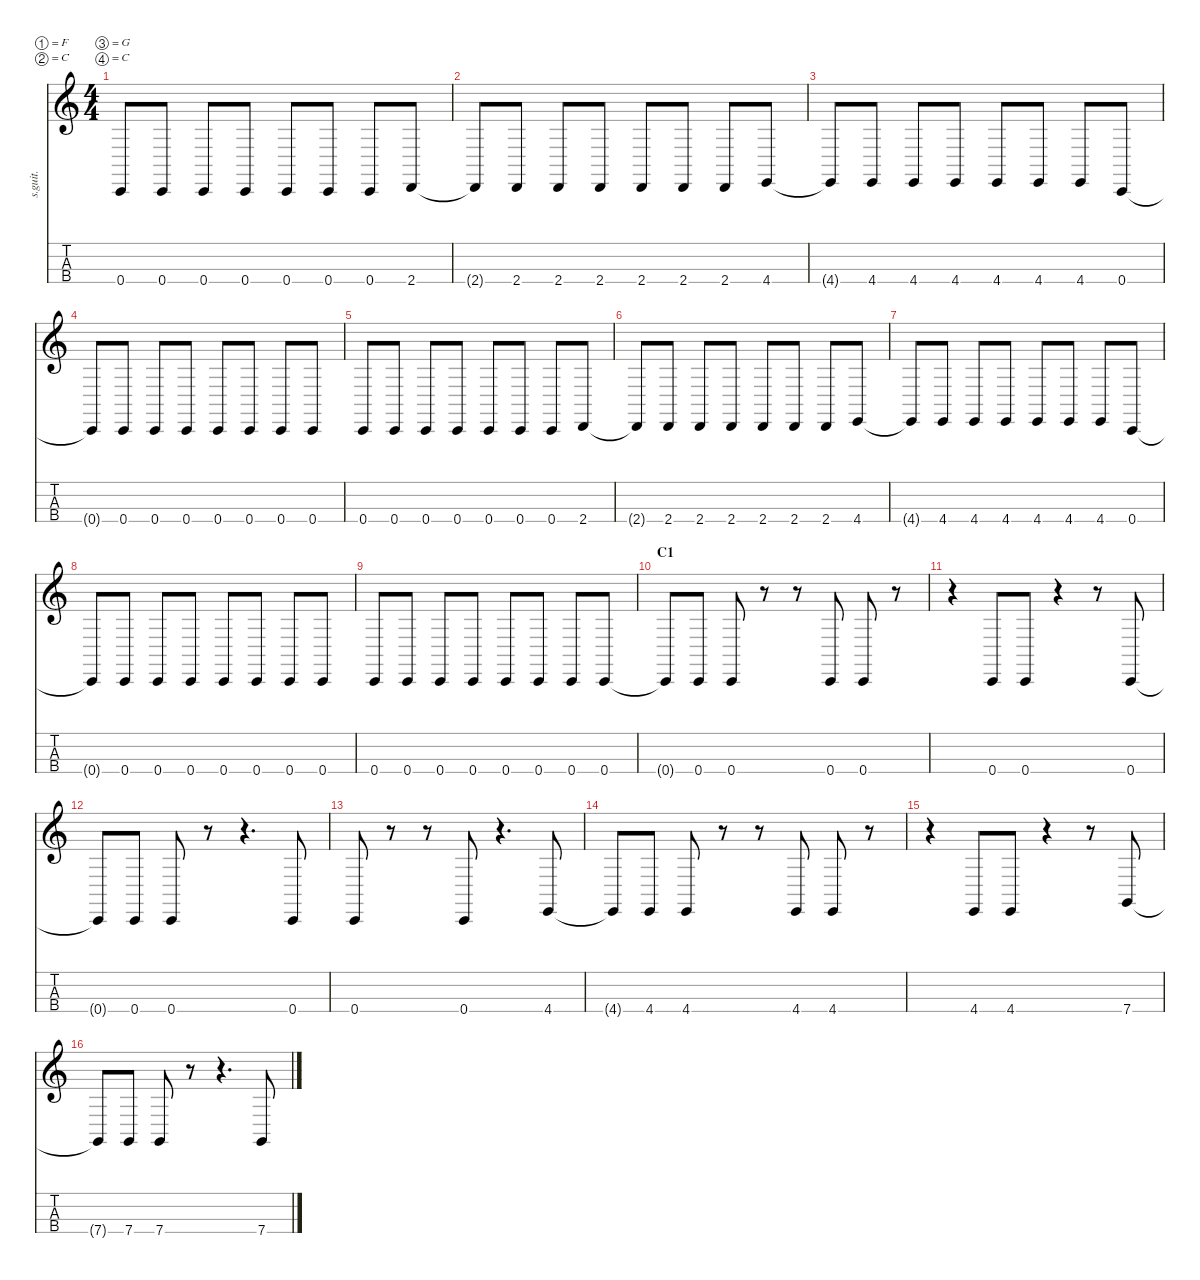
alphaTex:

\defaultSystemsLayout 4
\hideDynamics
\bracketExtendMode nobrackets
\track ("Basse" "s.guit.") {instrument electricbassfinger}
\staff {score tabs}
\tuning (F2 C2 G1 C1)
\ts (4 4)
\tempo (170 hide)
\clef g2
\ks c
0.4.8{lyrics (0 "") lyrics (1 "") lyrics (2 "") lyrics (3 "") lyrics (4 "") dy fff} 0.4.8{lyrics (0 "") lyrics (1 "") lyrics (2 "") lyrics (3 "") lyrics (4 "")} 0.4.8{lyrics (0 "") lyrics (1 "") lyrics (2 "") lyrics (3 "") lyrics (4 "")} 0.4.8{lyrics (0 "") lyrics (1 "") lyrics (2 "") lyrics (3 "") lyrics (4 "")} 0.4.8{lyrics (0 "") lyrics (1 "") lyrics (2 "") lyrics (3 "") lyrics (4 "")} 0.4.8{lyrics (0 "") lyrics (1 "") lyrics (2 "") lyrics (3 "") lyrics (4 "")} 0.4.8{lyrics (0 "") lyrics (1 "") lyrics (2 "") lyrics (3 "") lyrics (4 "")} 2.4.8{lyrics (0 "") lyrics (1 "") lyrics (2 "") lyrics (3 "") lyrics (4 "")} |
2.4{t}.8{lyrics (0 "") lyrics (1 "") lyrics (2 "") lyrics (3 "") lyrics (4 "") dy f} 2.4.8{lyrics (0 "") lyrics (1 "") lyrics (2 "") lyrics (3 "") lyrics (4 "") dy fff} 2.4.8{lyrics (0 "") lyrics (1 "") lyrics (2 "") lyrics (3 "") lyrics (4 "")} 2.4.8{lyrics (0 "") lyrics (1 "") lyrics (2 "") lyrics (3 "") lyrics (4 "")} 2.4.8{lyrics (0 "") lyrics (1 "") lyrics (2 "") lyrics (3 "") lyrics (4 "")} 2.4.8{lyrics (0 "") lyrics (1 "") lyrics (2 "") lyrics (3 "") lyrics (4 "")} 2.4.8{lyrics (0 "") lyrics (1 "") lyrics (2 "") lyrics (3 "") lyrics (4 "")} 4.4.8{lyrics (0 "") lyrics (1 "") lyrics (2 "") lyrics (3 "") lyrics (4 "")} |
4.4{t}.8{lyrics (0 "") lyrics (1 "") lyrics (2 "") lyrics (3 "") lyrics (4 "") dy f} 4.4.8{lyrics (0 "") lyrics (1 "") lyrics (2 "") lyrics (3 "") lyrics (4 "") dy fff} 4.4.8{lyrics (0 "") lyrics (1 "") lyrics (2 "") lyrics (3 "") lyrics (4 "")} 4.4.8{lyrics (0 "") lyrics (1 "") lyrics (2 "") lyrics (3 "") lyrics (4 "")} 4.4.8{lyrics (0 "") lyrics (1 "") lyrics (2 "") lyrics (3 "") lyrics (4 "")} 4.4.8{lyrics (0 "") lyrics (1 "") lyrics (2 "") lyrics (3 "") lyrics (4 "")} 4.4.8{lyrics (0 "") lyrics (1 "") lyrics (2 "") lyrics (3 "") lyrics (4 "")} 0.4.8{lyrics (0 "") lyrics (1 "") lyrics (2 "") lyrics (3 "") lyrics (4 "")} |
0.4{t}.8{lyrics (0 "") lyrics (1 "") lyrics (2 "") lyrics (3 "") lyrics (4 "") dy f} 0.4.8{lyrics (0 "") lyrics (1 "") lyrics (2 "") lyrics (3 "") lyrics (4 "") dy fff} 0.4.8{lyrics (0 "") lyrics (1 "") lyrics (2 "") lyrics (3 "") lyrics (4 "")} 0.4.8{lyrics (0 "") lyrics (1 "") lyrics (2 "") lyrics (3 "") lyrics (4 "")} 0.4.8{lyrics (0 "") lyrics (1 "") lyrics (2 "") lyrics (3 "") lyrics (4 "")} 0.4.8{lyrics (0 "") lyrics (1 "") lyrics (2 "") lyrics (3 "") lyrics (4 "")} 0.4.8{lyrics (0 "") lyrics (1 "") lyrics (2 "") lyrics (3 "") lyrics (4 "")} 0.4.8{lyrics (0 "") lyrics (1 "") lyrics (2 "") lyrics (3 "") lyrics (4 "")} |
0.4.8{lyrics (0 "") lyrics (1 "") lyrics (2 "") lyrics (3 "") lyrics (4 "")} 0.4.8{lyrics (0 "") lyrics (1 "") lyrics (2 "") lyrics (3 "") lyrics (4 "")} 0.4.8{lyrics (0 "") lyrics (1 "") lyrics (2 "") lyrics (3 "") lyrics (4 "")} 0.4.8{lyrics (0 "") lyrics (1 "") lyrics (2 "") lyrics (3 "") lyrics (4 "")} 0.4.8{lyrics (0 "") lyrics (1 "") lyrics (2 "") lyrics (3 "") lyrics (4 "")} 0.4.8{lyrics (0 "") lyrics (1 "") lyrics (2 "") lyrics (3 "") lyrics (4 "")} 0.4.8{lyrics (0 "") lyrics (1 "") lyrics (2 "") lyrics (3 "") lyrics (4 "")} 2.4.8{lyrics (0 "") lyrics (1 "") lyrics (2 "") lyrics (3 "") lyrics (4 "")} |
2.4{t}.8{lyrics (0 "") lyrics (1 "") lyrics (2 "") lyrics (3 "") lyrics (4 "") dy f} 2.4.8{lyrics (0 "") lyrics (1 "") lyrics (2 "") lyrics (3 "") lyrics (4 "") dy fff} 2.4.8{lyrics (0 "") lyrics (1 "") lyrics (2 "") lyrics (3 "") lyrics (4 "")} 2.4.8{lyrics (0 "") lyrics (1 "") lyrics (2 "") lyrics (3 "") lyrics (4 "")} 2.4.8{lyrics (0 "") lyrics (1 "") lyrics (2 "") lyrics (3 "") lyrics (4 "")} 2.4.8{lyrics (0 "") lyrics (1 "") lyrics (2 "") lyrics (3 "") lyrics (4 "")} 2.4.8{lyrics (0 "") lyrics (1 "") lyrics (2 "") lyrics (3 "") lyrics (4 "")} 4.4.8{lyrics (0 "") lyrics (1 "") lyrics (2 "") lyrics (3 "") lyrics (4 "")} |
4.4{t}.8{lyrics (0 "") lyrics (1 "") lyrics (2 "") lyrics (3 "") lyrics (4 "") dy f} 4.4.8{lyrics (0 "") lyrics (1 "") lyrics (2 "") lyrics (3 "") lyrics (4 "") dy fff} 4.4.8{lyrics (0 "") lyrics (1 "") lyrics (2 "") lyrics (3 "") lyrics (4 "")} 4.4.8{lyrics (0 "") lyrics (1 "") lyrics (2 "") lyrics (3 "") lyrics (4 "")} 4.4.8{lyrics (0 "") lyrics (1 "") lyrics (2 "") lyrics (3 "") lyrics (4 "")} 4.4.8{lyrics (0 "") lyrics (1 "") lyrics (2 "") lyrics (3 "") lyrics (4 "")} 4.4.8{lyrics (0 "") lyrics (1 "") lyrics (2 "") lyrics (3 "") lyrics (4 "")} 0.4.8{lyrics (0 "") lyrics (1 "") lyrics (2 "") lyrics (3 "") lyrics (4 "")} |
0.4{t}.8{lyrics (0 "") lyrics (1 "") lyrics (2 "") lyrics (3 "") lyrics (4 "") dy f} 0.4.8{lyrics (0 "") lyrics (1 "") lyrics (2 "") lyrics (3 "") lyrics (4 "") dy fff} 0.4.8{lyrics (0 "") lyrics (1 "") lyrics (2 "") lyrics (3 "") lyrics (4 "")} 0.4.8{lyrics (0 "") lyrics (1 "") lyrics (2 "") lyrics (3 "") lyrics (4 "")} 0.4.8{lyrics (0 "") lyrics (1 "") lyrics (2 "") lyrics (3 "") lyrics (4 "")} 0.4.8{lyrics (0 "") lyrics (1 "") lyrics (2 "") lyrics (3 "") lyrics (4 "")} 0.4.8{lyrics (0 "") lyrics (1 "") lyrics (2 "") lyrics (3 "") lyrics (4 "")} 0.4.8{lyrics (0 "") lyrics (1 "") lyrics (2 "") lyrics (3 "") lyrics (4 "")} |
0.4.8{lyrics (0 "") lyrics (1 "") lyrics (2 "") lyrics (3 "") lyrics (4 "")} 0.4.8{lyrics (0 "") lyrics (1 "") lyrics (2 "") lyrics (3 "") lyrics (4 "")} 0.4.8{lyrics (0 "") lyrics (1 "") lyrics (2 "") lyrics (3 "") lyrics (4 "")} 0.4.8{lyrics (0 "") lyrics (1 "") lyrics (2 "") lyrics (3 "") lyrics (4 "")} 0.4.8{lyrics (0 "") lyrics (1 "") lyrics (2 "") lyrics (3 "") lyrics (4 "")} 0.4.8{lyrics (0 "") lyrics (1 "") lyrics (2 "") lyrics (3 "") lyrics (4 "")} 0.4.8{lyrics (0 "") lyrics (1 "") lyrics (2 "") lyrics (3 "") lyrics (4 "")} 0.4.8{lyrics (0 "") lyrics (1 "") lyrics (2 "") lyrics (3 "") lyrics (4 "")} |
\section ("" "C1")
0.4{t}.8{lyrics (0 "") lyrics (1 "") lyrics (2 "") lyrics (3 "") lyrics (4 "") dy f} 0.4.8{lyrics (0 "") lyrics (1 "") lyrics (2 "") lyrics (3 "") lyrics (4 "") dy fff} 0.4.8{lyrics (0 "") lyrics (1 "") lyrics (2 "") lyrics (3 "") lyrics (4 "")} r.8 r.8 0.4.8{lyrics (0 "") lyrics (1 "") lyrics (2 "") lyrics (3 "") lyrics (4 "")} 0.4.8{lyrics (0 "") lyrics (1 "") lyrics (2 "") lyrics (3 "") lyrics (4 "")} r.8 |
r.4 0.4.8{lyrics (0 "") lyrics (1 "") lyrics (2 "") lyrics (3 "") lyrics (4 "")} 0.4.8{lyrics (0 "") lyrics (1 "") lyrics (2 "") lyrics (3 "") lyrics (4 "")} r.4 r.8 0.4.8{lyrics (0 "") lyrics (1 "") lyrics (2 "") lyrics (3 "") lyrics (4 "")} |
0.4{t}.8{lyrics (0 "") lyrics (1 "") lyrics (2 "") lyrics (3 "") lyrics (4 "") dy f} 0.4.8{lyrics (0 "") lyrics (1 "") lyrics (2 "") lyrics (3 "") lyrics (4 "") dy fff} 0.4.8{lyrics (0 "") lyrics (1 "") lyrics (2 "") lyrics (3 "") lyrics (4 "")} r.8 r.4{d} 0.4.8{lyrics (0 "") lyrics (1 "") lyrics (2 "") lyrics (3 "") lyrics (4 "")} |
0.4.8{lyrics (0 "") lyrics (1 "") lyrics (2 "") lyrics (3 "") lyrics (4 "")} r.8 r.8 0.4.8{lyrics (0 "") lyrics (1 "") lyrics (2 "") lyrics (3 "") lyrics (4 "")} r.4{d} 4.4.8{lyrics (0 "") lyrics (1 "") lyrics (2 "") lyrics (3 "") lyrics (4 "")} |
4.4{t}.8{lyrics (0 "") lyrics (1 "") lyrics (2 "") lyrics (3 "") lyrics (4 "") dy f} 4.4.8{lyrics (0 "") lyrics (1 "") lyrics (2 "") lyrics (3 "") lyrics (4 "") dy fff} 4.4.8{lyrics (0 "") lyrics (1 "") lyrics (2 "") lyrics (3 "") lyrics (4 "")} r.8 r.8 4.4.8{lyrics (0 "") lyrics (1 "") lyrics (2 "") lyrics (3 "") lyrics (4 "")} 4.4.8{lyrics (0 "") lyrics (1 "") lyrics (2 "") lyrics (3 "") lyrics (4 "")} r.8 |
r.4 4.4.8{lyrics (0 "") lyrics (1 "") lyrics (2 "") lyrics (3 "") lyrics (4 "")} 4.4.8{lyrics (0 "") lyrics (1 "") lyrics (2 "") lyrics (3 "") lyrics (4 "")} r.4 r.8 7.4.8{lyrics (0 "") lyrics (1 "") lyrics (2 "") lyrics (3 "") lyrics (4 "")} |
7.4{t}.8{lyrics (0 "") lyrics (1 "") lyrics (2 "") lyrics (3 "") lyrics (4 "") dy f} 7.4.8{lyrics (0 "") lyrics (1 "") lyrics (2 "") lyrics (3 "") lyrics (4 "") dy fff} 7.4.8{lyrics (0 "") lyrics (1 "") lyrics (2 "") lyrics (3 "") lyrics (4 "")} r.8 r.4{d} 7.4.8{lyrics (0 "") lyrics (1 "") lyrics (2 "") lyrics (3 "") lyrics (4 "")}
